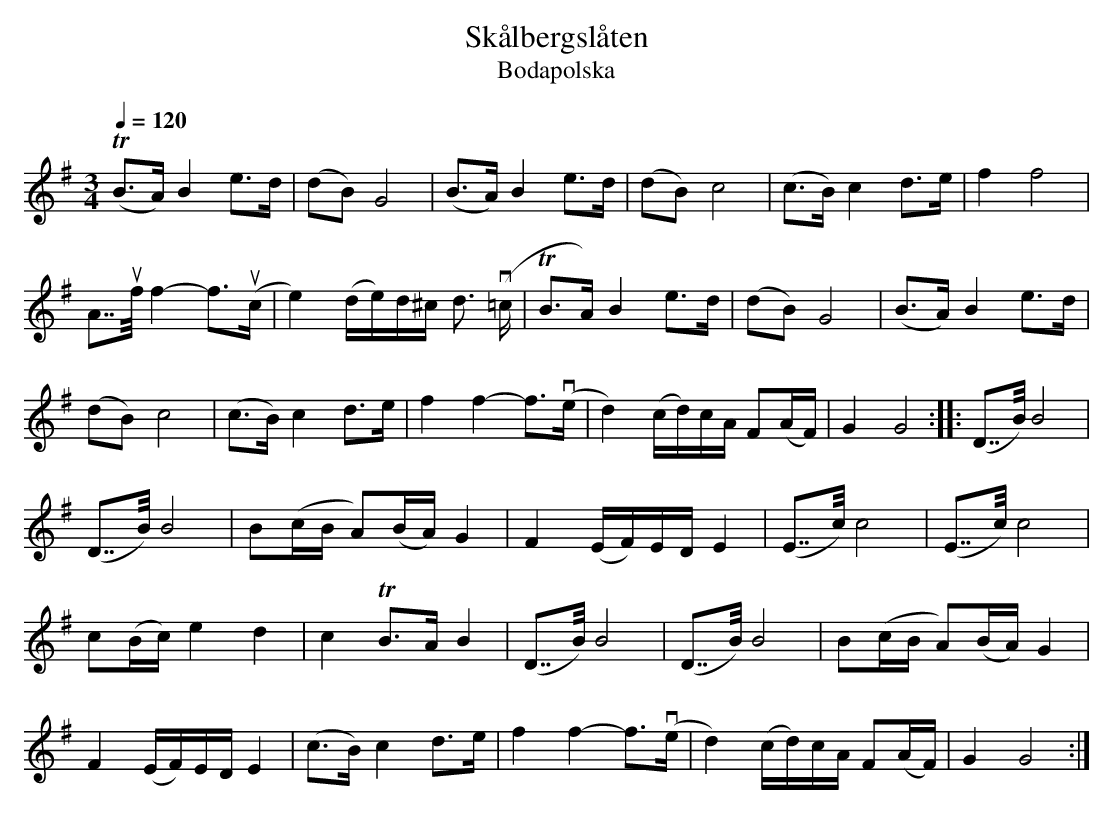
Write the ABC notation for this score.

X:1
T:Skålbergslåten
T:Bodapolska
L:1/8
Q:1/4=120
M:3/4
K:G
(TB>A) B2 e>d | (dB) G4 | (B>A) B2 e>d | (dB) c4 | (c>B) c2 d>e | f2 f4 |
A7/4uf/4 f2- f>(uc | e2) (d/e/)d/^c/ d3/2 (v=c/ | TB>A) B2 e>d | (dB) G4 | (B>A) B2 e>d |
(dB) c4 | (c>B) c2 d>e | f2 f2- f>(ve |  d2) (c/d/)c/A/ F(A/F/) | G2 G4 :: (D7/4B/4) B4 |
(D7/4B/4) B4 | B(c/B/ A)(B/A/) G2 | F2 (E/F/)E/D/ E2 | (E7/4c/4) c4 | (E7/4c/4) c4 |
c(B/c/) e2 d2 | c2 TB>A B2 | (D7/4B/4) B4 | (D7/4B/4) B4 | B(c/B/ A)(B/A/) G2 |
F2 (E/F/)E/D/ E2 | (c>B) c2 d>e | f2 f2- f>(ve | d2) (c/d/)c/A/ F(A/F/) | G2 G4 :|
